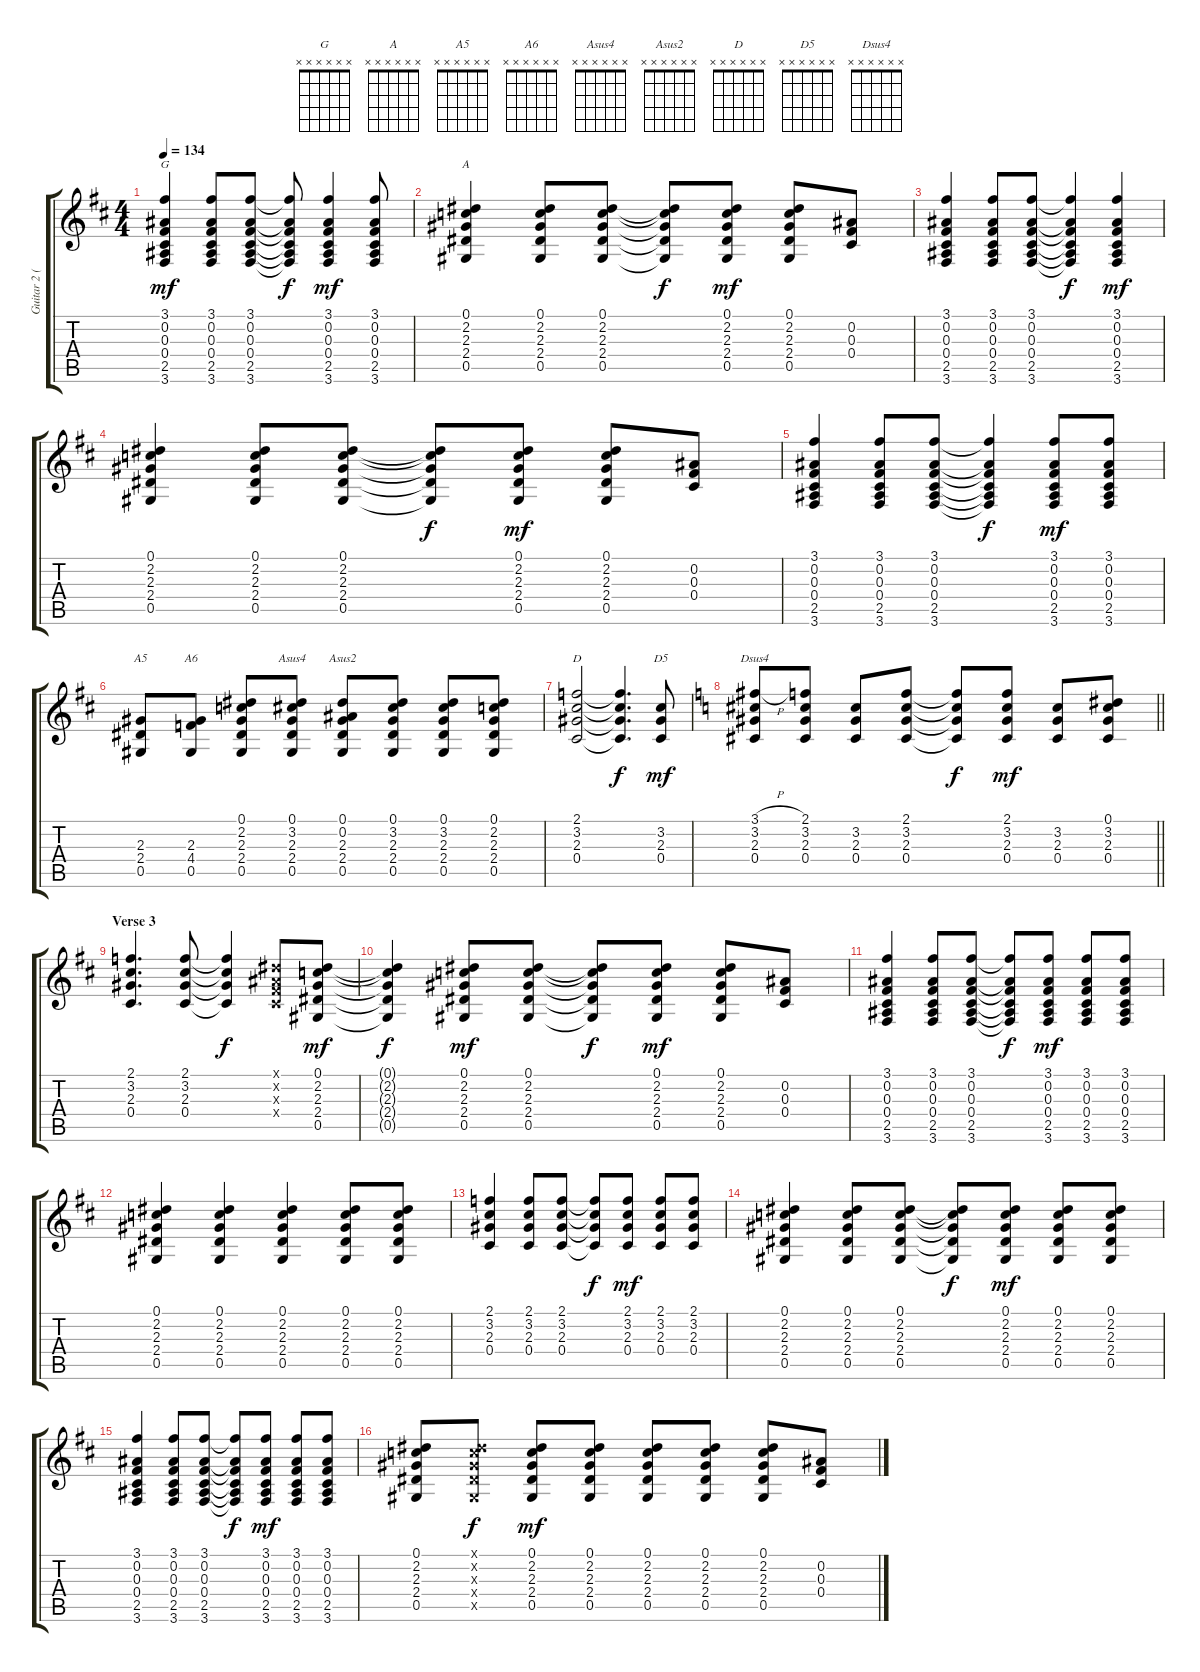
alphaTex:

\track ("Guitar 2 (Izzy)" "Guitar 2 (") {instrument acousticguitarsteel}
\staff {score tabs}
\tuning (Eb4 Bb3 Gb3 Db3 Ab2 Eb2) {hide}
\chord ("G" x x x x x x)
\chord ("A" x x x x x x)
\chord ("A5" x x x x x x)
\chord ("A6" x x x x x x)
\chord ("Asus4" x x x x x x)
\chord ("Asus2" x x x x x x)
\chord ("D" x x x x x x)
\chord ("D5" x x x x x x)
\chord ("Dsus4" x x x x x x)
\ts (4 4)
\tempo 134
\clef g2
\ks d
(3.1 0.2 0.3 0.4 2.5 3.6).4{ch "G" dy mf} (3.1 0.2 0.3 0.4 2.5 3.6).8 (3.1 0.2 0.3 0.4 2.5 3.6).8 (3.1{t} 0.2{t} 0.3{t} 0.4{t} 2.5{t} 3.6{t}).8{dy f} (3.1 0.2 0.3 0.4 2.5 3.6).4{dy mf} (3.1 0.2 0.3 0.4 2.5 3.6).8 |
(0.1 2.2 2.3 2.4 0.5).4{ch "A"} (0.1 2.2 2.3 2.4 0.5).8 (0.1 2.2 2.3 2.4 0.5).8 (0.1{t} 2.2{t} 2.3{t} 2.4{t} 0.5{t}).8{dy f} (0.1 2.2 2.3 2.4 0.5).8{dy mf} (0.1 2.2 2.3 2.4 0.5).8 (0.2 0.3 0.4).8 |
(3.1 0.2 0.3 0.4 2.5 3.6).4 (3.1 0.2 0.3 0.4 2.5 3.6).8 (3.1 0.2 0.3 0.4 2.5 3.6).8 (3.1{t} 0.2{t} 0.3{t} 0.4{t} 2.5{t} 3.6{t}).4{dy f} (3.1 0.2 0.3 0.4 2.5 3.6).4{dy mf} |
(0.1 2.2 2.3 2.4 0.5).4 (0.1 2.2 2.3 2.4 0.5).8 (0.1 2.2 2.3 2.4 0.5).8 (0.1{t} 2.2{t} 2.3{t} 2.4{t} 0.5{t}).8{dy f} (0.1 2.2 2.3 2.4 0.5).8{dy mf} (0.1 2.2 2.3 2.4 0.5).8 (0.2 0.3 0.4).8 |
(3.1 0.2 0.3 0.4 2.5 3.6).4 (3.1 0.2 0.3 0.4 2.5 3.6).8 (3.1 0.2 0.3 0.4 2.5 3.6).8 (3.1{t} 0.2{t} 0.3{t} 0.4{t} 2.5{t} 3.6{t}).4{dy f} (3.1 0.2 0.3 0.4 2.5 3.6).8{dy mf} (3.1 0.2 0.3 0.4 2.5 3.6).8 |
(2.3 2.4 0.5).8{ch "A5"} (2.3 4.4 0.5).8{ch "A6"} (0.1 2.2 2.3 2.4 0.5).8 (0.1 3.2 2.3 2.4 0.5).8{ch "Asus4"} (0.1 0.2 2.3 2.4 0.5).8{ch "Asus2"} (0.1 3.2 2.3 2.4 0.5).8 (0.1 3.2 2.3 2.4 0.5).8 (0.1 2.2 2.3 2.4 0.5).8 |
(2.1 3.2 2.3 0.4).2{ch "D"} (2.1{t} 3.2{t} 2.3{t} 0.4{t}).4{d dy f} (3.2 2.3 0.4).8{ch "D5" dy mf} |
\barLineRight lightlight
\ks c
(3.1{h} 3.2 2.3 0.4).8{ch "Dsus4"} (2.1 3.2 2.3 0.4).8 (3.2 2.3 0.4).8 (2.1 3.2 2.3 0.4).8 (2.1{t} 3.2{t} 2.3{t} 0.4{t}).8{dy f} (2.1 3.2 2.3 0.4).8{dy mf} (3.2 2.3 0.4).8 (0.1 3.2 2.3 0.4).8 |
\section ("" "Verse 3")
\ks d
(2.1 3.2 2.3 0.4).4{d} (2.1 3.2 2.3 0.4).8 (2.1{t} 3.2{t} 2.3{t} 0.4{t}).4{dy f} (0.1{x} 0.2{x} 0.3{x} 0.4{x}).8 (0.1 2.2 2.3 2.4 0.5).8{dy mf} |
(0.1{t} 2.2{t} 2.3{t} 2.4{t} 0.5{t}).4{dy f} (0.1 2.2 2.3 2.4 0.5).8{dy mf} (0.1 2.2 2.3 2.4 0.5).8 (0.1{t} 2.2{t} 2.3{t} 2.4{t} 0.5{t}).8{dy f} (0.1 2.2 2.3 2.4 0.5).8{dy mf} (0.1 2.2 2.3 2.4 0.5).8 (0.2 0.3 0.4).8 |
(3.1 0.2 0.3 0.4 2.5 3.6).4 (3.1 0.2 0.3 0.4 2.5 3.6).8 (3.1 0.2 0.3 0.4 2.5 3.6).8 (3.1{t} 0.2{t} 0.3{t} 0.4{t} 2.5{t} 3.6{t}).8{dy f} (3.1 0.2 0.3 0.4 2.5 3.6).8{dy mf} (3.1 0.2 0.3 0.4 2.5 3.6).8 (3.1 0.2 0.3 0.4 2.5 3.6).8 |
(0.1 2.2 2.3 2.4 0.5).4 (0.1 2.2 2.3 2.4 0.5).4 (0.1 2.2 2.3 2.4 0.5).4 (0.1 2.2 2.3 2.4 0.5).8 (0.1 2.2 2.3 2.4 0.5).8 |
(2.1 3.2 2.3 0.4).4 (2.1 3.2 2.3 0.4).8 (2.1 3.2 2.3 0.4).8 (2.1{t} 3.2{t} 2.3{t} 0.4{t}).8{dy f} (2.1 3.2 2.3 0.4).8{dy mf} (2.1 3.2 2.3 0.4).8 (2.1 3.2 2.3 0.4).8 |
(0.1 2.2 2.3 2.4 0.5).4 (0.1 2.2 2.3 2.4 0.5).8 (0.1 2.2 2.3 2.4 0.5).8 (0.1{t} 2.2{t} 2.3{t} 2.4{t} 0.5{t}).8{dy f} (0.1 2.2 2.3 2.4 0.5).8{dy mf} (0.1 2.2 2.3 2.4 0.5).8 (0.1 2.2 2.3 2.4 0.5).8 |
(3.1 0.2 0.3 0.4 2.5 3.6).4 (3.1 0.2 0.3 0.4 2.5 3.6).8 (3.1 0.2 0.3 0.4 2.5 3.6).8 (3.1{t} 0.2{t} 0.3{t} 0.4{t} 2.5{t} 3.6{t}).8{dy f} (3.1 0.2 0.3 0.4 2.5 3.6).8{dy mf} (3.1 0.2 0.3 0.4 2.5 3.6).8 (3.1 0.2 0.3 0.4 2.5 3.6).8 |
(0.1 2.2 2.3 2.4 0.5).8 (0.1{x} 2.2{x} 2.3{x} 2.4{x} 0.5{x}).8{dy f} (0.1 2.2 2.3 2.4 0.5).8{dy mf} (0.1 2.2 2.3 2.4 0.5).8 (0.1 2.2 2.3 2.4 0.5).8 (0.1 2.2 2.3 2.4 0.5).8 (0.1 2.2 2.3 2.4 0.5).8 (0.2 0.3 0.4).8
